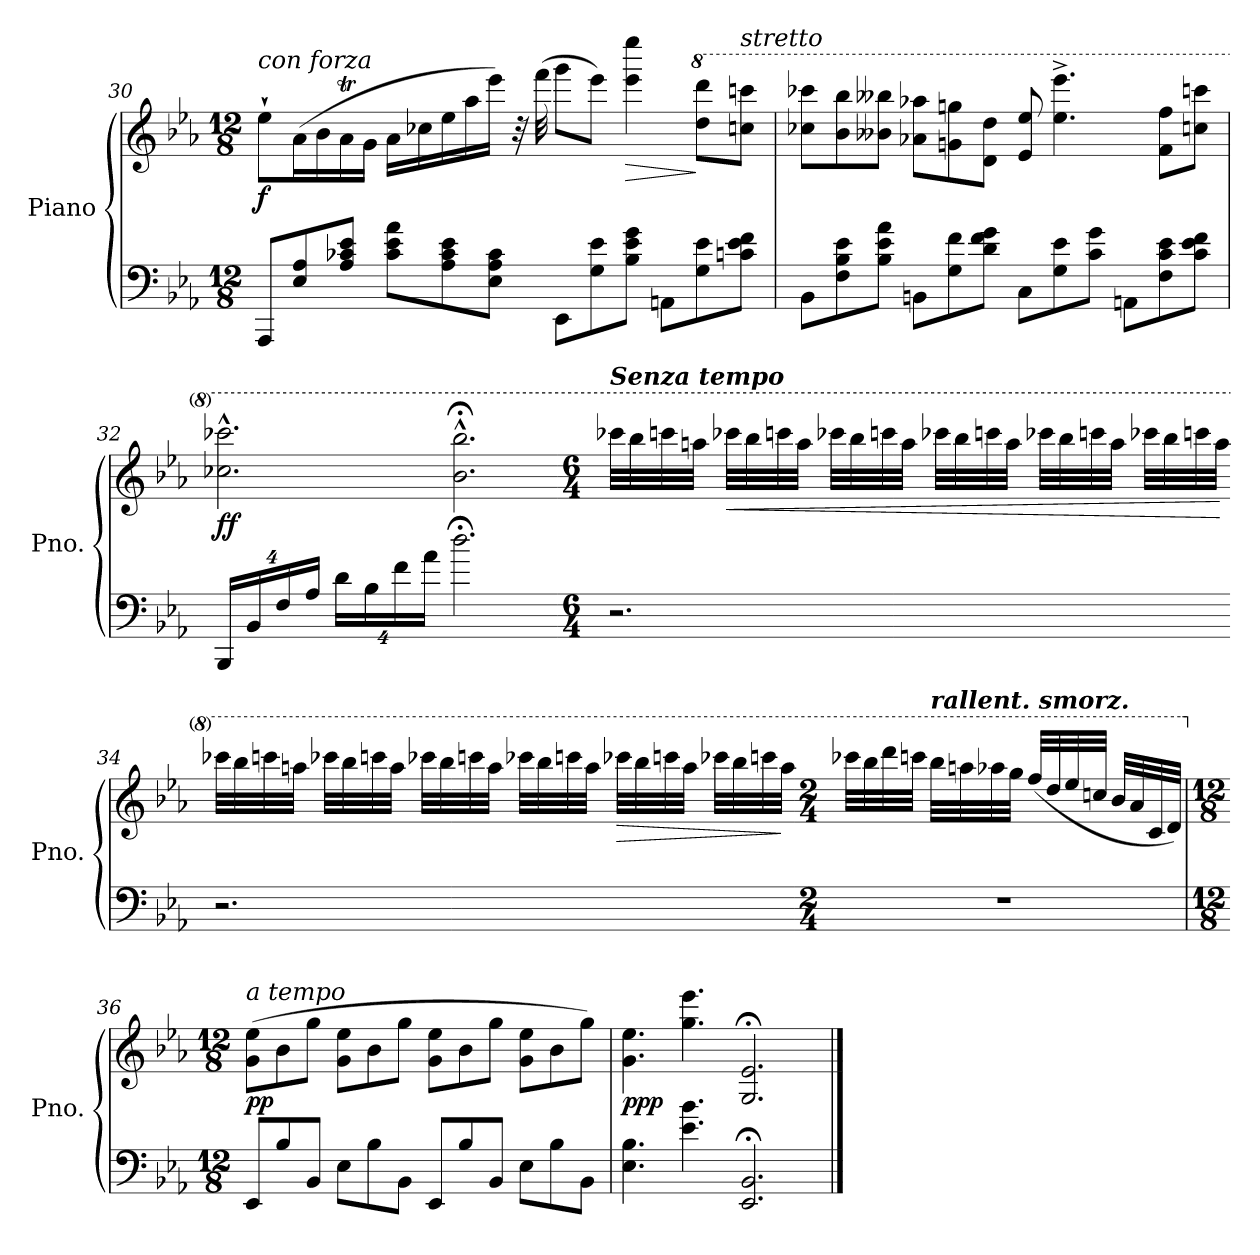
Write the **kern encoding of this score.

**kern	**kern	**dynam
*part1	*part1	*part1
*staff2	*staff1	*staff1/2
*I"Piano	*	*
*I'Pno.	*	*
!!LO:LB:g=z
*clefF4	*clefG2	*
*k[b-e-a-]	*k[b-e-a-]	*
*M12/8	*M12/8	*
=30	=30	=30
!	!LO:TX:a:i:t=con forza	!
!	!	!LO:DY:b
8AAA-/L	8ee-`\L	f
8E-/ 8A-/	(>16a-\L	.
.	16b-\	.
8A-/ 8c-X/ 8e-/J	16a-T\	.
.	16g\JJ	.
8c-\ 8e-\ 8a-\L	16a-\LL	.
.	16cc-X\	.
8A-\ 8c-\ 8e-\	16ee-\	.
.	16aa-\	.
8E-\ 8A-\ 8c-\J	16eee-\JJ)	.
.	32r	.
.	(>32fff\	.
8EE-\L	8ggg\L	.
8G\ 8e-\	8eee-\J)	.
!	!	!LO:HP:b
8B-\ 8e-\ 8g\J	4eee-\ 4eeee-\	>
8AAn\L	.	.
*	*8va	*
8G\ 8e-\	8ddd\ 8dddd\L	]
!	!LO:TX:a:i:t=stretto	!
8cn\ 8e-\ 8f\J	8cccn\ 8ccccn\J	.
=31	=31	=31
8BB-\L	8ccc-X\ 8cccc-X\L	.
8F\ 8B-\ 8e-\	8bb-\ 8bbb-\	.
8B-\ 8e-\ 8a-\J	8bb--X\ 8bbb--X\J	.
8BBn\L	8aa-X\ 8aaa-X\L	.
8G\ 8f\	8ggn\ 8gggn\	.
8d\ 8f\ 8g\J	8dd\ 8ddd\J	.
8C\L	8ee-/ 8eee-/	.
8G\ 8e-\	4.eee-\^ 4.eeee-\^	.
8c\ 8g\J	.	.
8AAn\L	.	.
8F\ 8c\ 8e-\	8ff\ 8fff\L	.
8c\ 8e-\ 8f\J	8cccn\ 8ccccn\J	.
!!LO:PB:g=z
=32	=32	=32
!	!	!LO:DY:b
32%3BBB-/L	2.ccc-X\^^ 2.cccc-X\^^	ff
32%3BB-/	.	.
32%3F/	.	.
32%3A-/J	.	.
32%3d\L	.	.
32%3B-\	.	.
32%3f\	.	.
32%3a-\J	.	.
2.dd;<\	2.bb-\;<^^ 2.bbb-\;<^^	.
=33-	=33-	=33-
*M6/4	*M6/4	*
*	*MM35	*
!	!LO:TX:a:Bi:t=Senza tempo	!
2.r	32cccc-X\LLL	.
.	32bbb-\	.
.	32ccccn\	.
.	32aaan\JJJ	.
*	*MM40	*
!	!	!LO:HP:b
.	32cccc-X\LLL	<
.	32bbb-\	.
.	32ccccn\	.
.	32aaa\JJJ	.
*	*MM60	*
.	32cccc-X\LLL	.
.	32bbb-\	.
.	32ccccn\	.
.	32aaa\JJJ	.
.	32cccc-X\LLL	.
.	32bbb-\	.
.	32ccccn\	.
.	32aaa\JJJ	.
*	*MM70	*
.	32cccc-X\LLL	.
.	32bbb-\	.
.	32ccccn\	.
.	32aaa\JJJ	.
.	32cccc-X\LLL	.
.	32bbb-\	.
.	32ccccn\	.
.	32aaa\JJJ	.
.	.	[
!!LO:LB:g=z
=34-	=34-	=34-
2.r	32cccc-X\LLL	.
.	32bbb-\	.
.	32ccccn\	.
.	32aaan\JJJ	.
*	*MM80	*
.	32cccc-X\LLL	.
.	32bbb-\	.
.	32ccccn\	.
.	32aaa\JJJ	.
.	32cccc-X\LLL	.
.	32bbb-\	.
.	32ccccn\	.
.	32aaa\JJJ	.
.	32cccc-X\LLL	.
.	32bbb-\	.
.	32ccccn\	.
.	32aaa\JJJ	.
!	!	!LO:HP:b
.	32cccc-X\LLL	>
.	32bbb-\	.
.	32ccccn\	.
.	32aaa\JJJ	.
.	32cccc-X\LLL	.
.	32bbb-\	.
.	32ccccn\	.
.	32aaa\JJJ	]
!!LO:LB:g=z
=35-	=35-	=35-
*M2/4	*M2/4	*
*	*MM50	*
2r	32cccc-X\LLL	.
.	32bbb-\	.
.	32dddd\	.
.	32ccccn\JJJ	.
!	!LO:TX:a:Bi:t=rallent. smorz.	!
.	32bbb-\LLL	.
.	32aaan\	.
.	32aaa-X\	.
.	32ggg\JJJ	.
*	*MM35	*
.	(<32fff/LLL	.
.	32ddd/	.
.	32eee-/	.
.	32ccc/JJJ	.
*	*MM20	*
.	32bb-/LLL	.
.	32aa-/	.
.	32cc/	.
.	32dd/JJJ)	.
=36	=36	=36
*M12/8	*M12/8	*
*	*X8va	*
*	*MM60	*
!	!LO:TX:a:i:t=a tempo	!
!	!	!LO:DY:b
8EE-/L	(>8g\ 8ee-\L	pp
8B-/	8b-\	.
8BB-/J	8gg\J	.
8E-\L	8g\ 8ee-\L	.
8B-\	8b-\	.
8BB-\J	8gg\J	.
8EE-/L	8g\ 8ee-\L	.
8B-/	8b-\	.
8BB-/J	8gg\J	.
8E-\L	8g\ 8ee-\L	.
8B-\	8b-\	.
8BB-\J	8gg\J)	.
=37	=37	=37
!	!	!LO:DY:b
4.E-\ 4.B-\	4.g\ 4.ee-\	ppp
4.e-\ 4.b-\	4.gg\ 4.eee-\	.
2.EE-/;< 2.BB-/;<	2.G/;< 2.e-/;<	.
==	==	==
*-	*-	*-
